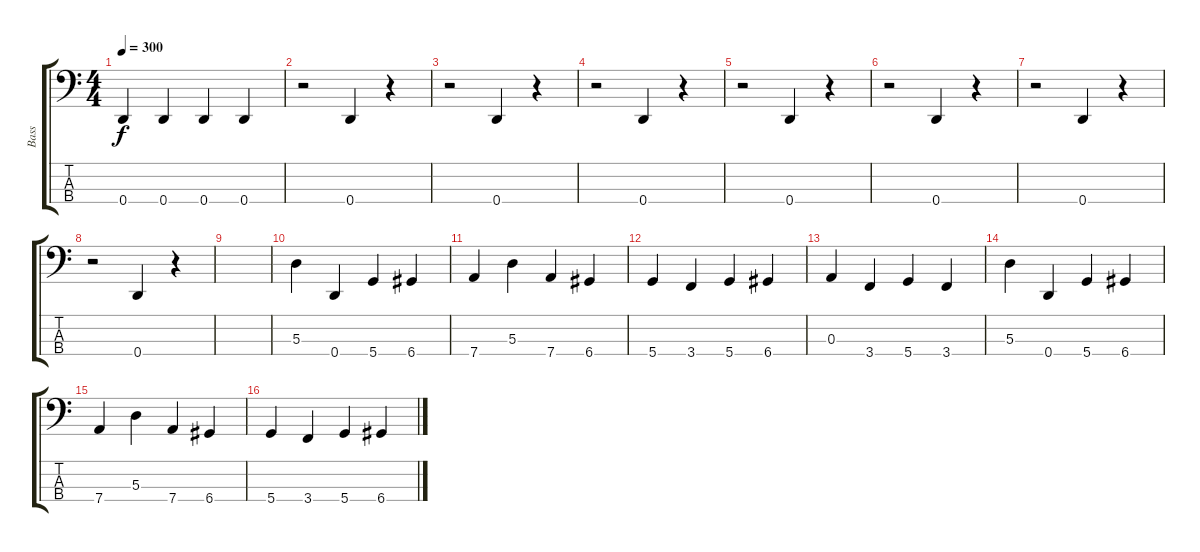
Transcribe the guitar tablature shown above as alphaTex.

\track ("Bass" "Bass") {instrument electricbassfinger}
\staff {score tabs}
\tuning (G2 D2 A1 D1) {hide}
\ts (4 4)
\tempo 300
\clef f4
\ks c
0.4.4{dy f} 0.4.4 0.4.4 0.4.4 |
r.2 0.4.4 r.4 |
r.2 0.4.4 r.4 |
r.2 0.4.4 r.4 |
r.2 0.4.4 r.4 |
r.2 0.4.4 r.4 |
r.2 0.4.4 r.4 |
r.2 0.4.4 r.4 |
|
5.3.4 0.4.4 5.4.4 6.4.4 |
7.4.4 5.3.4 7.4.4 6.4.4 |
5.4.4 3.4.4 5.4.4 6.4.4 |
0.3.4 3.4.4 5.4.4 3.4.4 |
5.3.4 0.4.4 5.4.4 6.4.4 |
7.4.4 5.3.4 7.4.4 6.4.4 |
5.4.4 3.4.4 5.4.4 6.4.4
